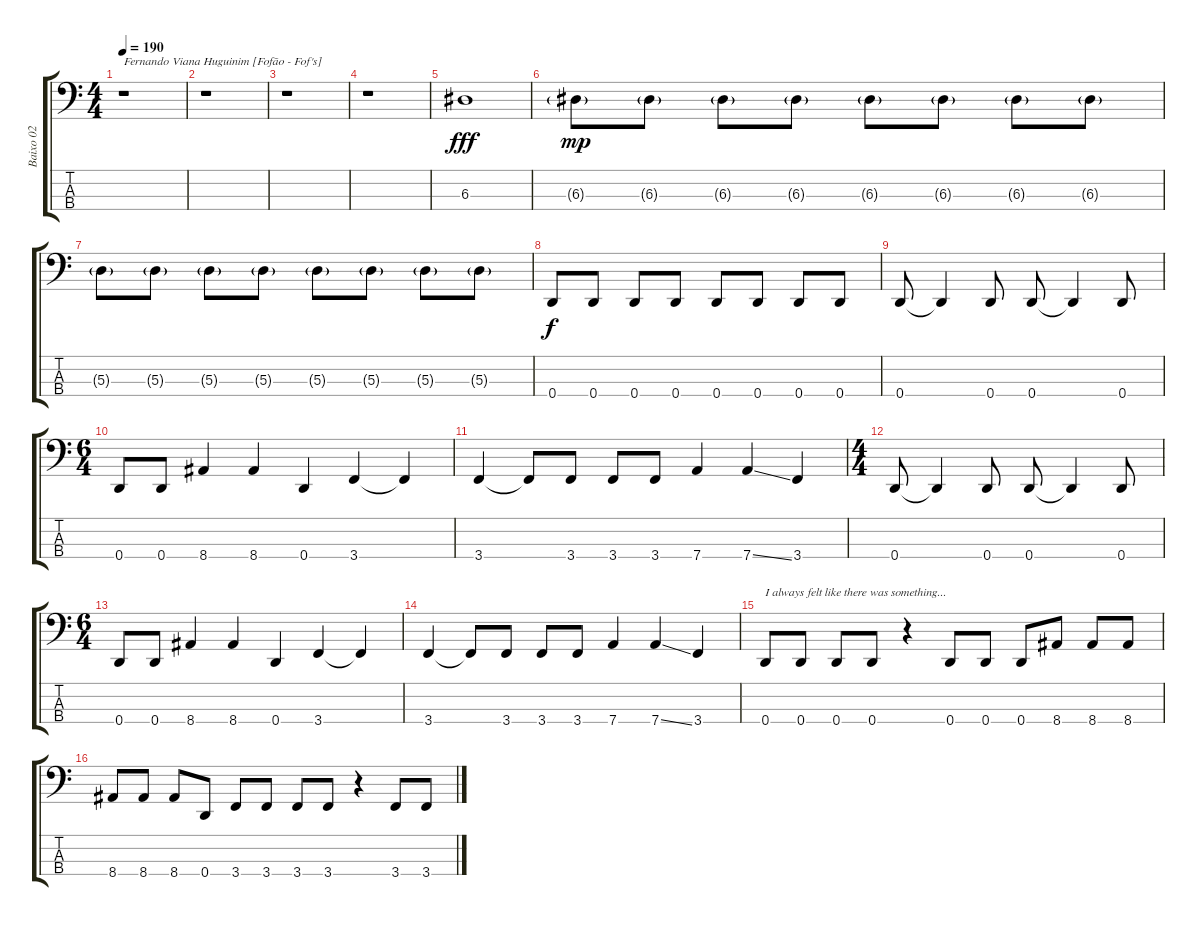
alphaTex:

\track ("Baixo 02" "Baixo 02") {instrument electricbasspick}
\staff {score tabs}
\tuning (G2 D2 A1 D1) {hide}
\ts (4 4)
\tempo 190
\clef f4
\ks c
r.1{txt "Fernando Viana Huguinim [Fofão - Fof's]" dy fff instrument electricbasspick} |
r.1 |
r.1 |
r.1 |
6.3.1 |
6.3{g}.8{dy mp} 6.3{g}.8 6.3{g}.8 6.3{g}.8 6.3{g}.8 6.3{g}.8 6.3{g}.8 6.3{g}.8 |
5.3{g}.8 5.3{g}.8 5.3{g}.8 5.3{g}.8 5.3{g}.8 5.3{g}.8 5.3{g}.8 5.3{g}.8 |
0.4.8{dy f} 0.4.8 0.4.8 0.4.8 0.4.8 0.4.8 0.4.8 0.4.8 |
0.4.8 0.4{t}.4 0.4.8 0.4.8 0.4{t}.4 0.4.8 |
\ts (6 4)
0.4.8 0.4.8 8.4.4 8.4.4 0.4.4 3.4.4 3.4{t}.4 |
3.4.4 3.4{t}.8 3.4.8 3.4.8 3.4.8 7.4.4 7.4{ss}.4 3.4.4 |
\ts (4 4)
0.4.8 0.4{t}.4 0.4.8 0.4.8 0.4{t}.4 0.4.8 |
\ts (6 4)
0.4.8 0.4.8 8.4.4 8.4.4 0.4.4 3.4.4 3.4{t}.4 |
3.4.4 3.4{t}.8 3.4.8 3.4.8 3.4.8 7.4.4 7.4{ss}.4 3.4.4 |
0.4.8{txt "I always felt like there was something..."} 0.4.8 0.4.8 0.4.8 r.4 0.4.8 0.4.8 0.4.8 8.4.8 8.4.8 8.4.8 |
8.4.8 8.4.8 8.4.8 0.4.8 3.4.8 3.4.8 3.4.8 3.4.8 r.4 3.4.8 3.4.8
